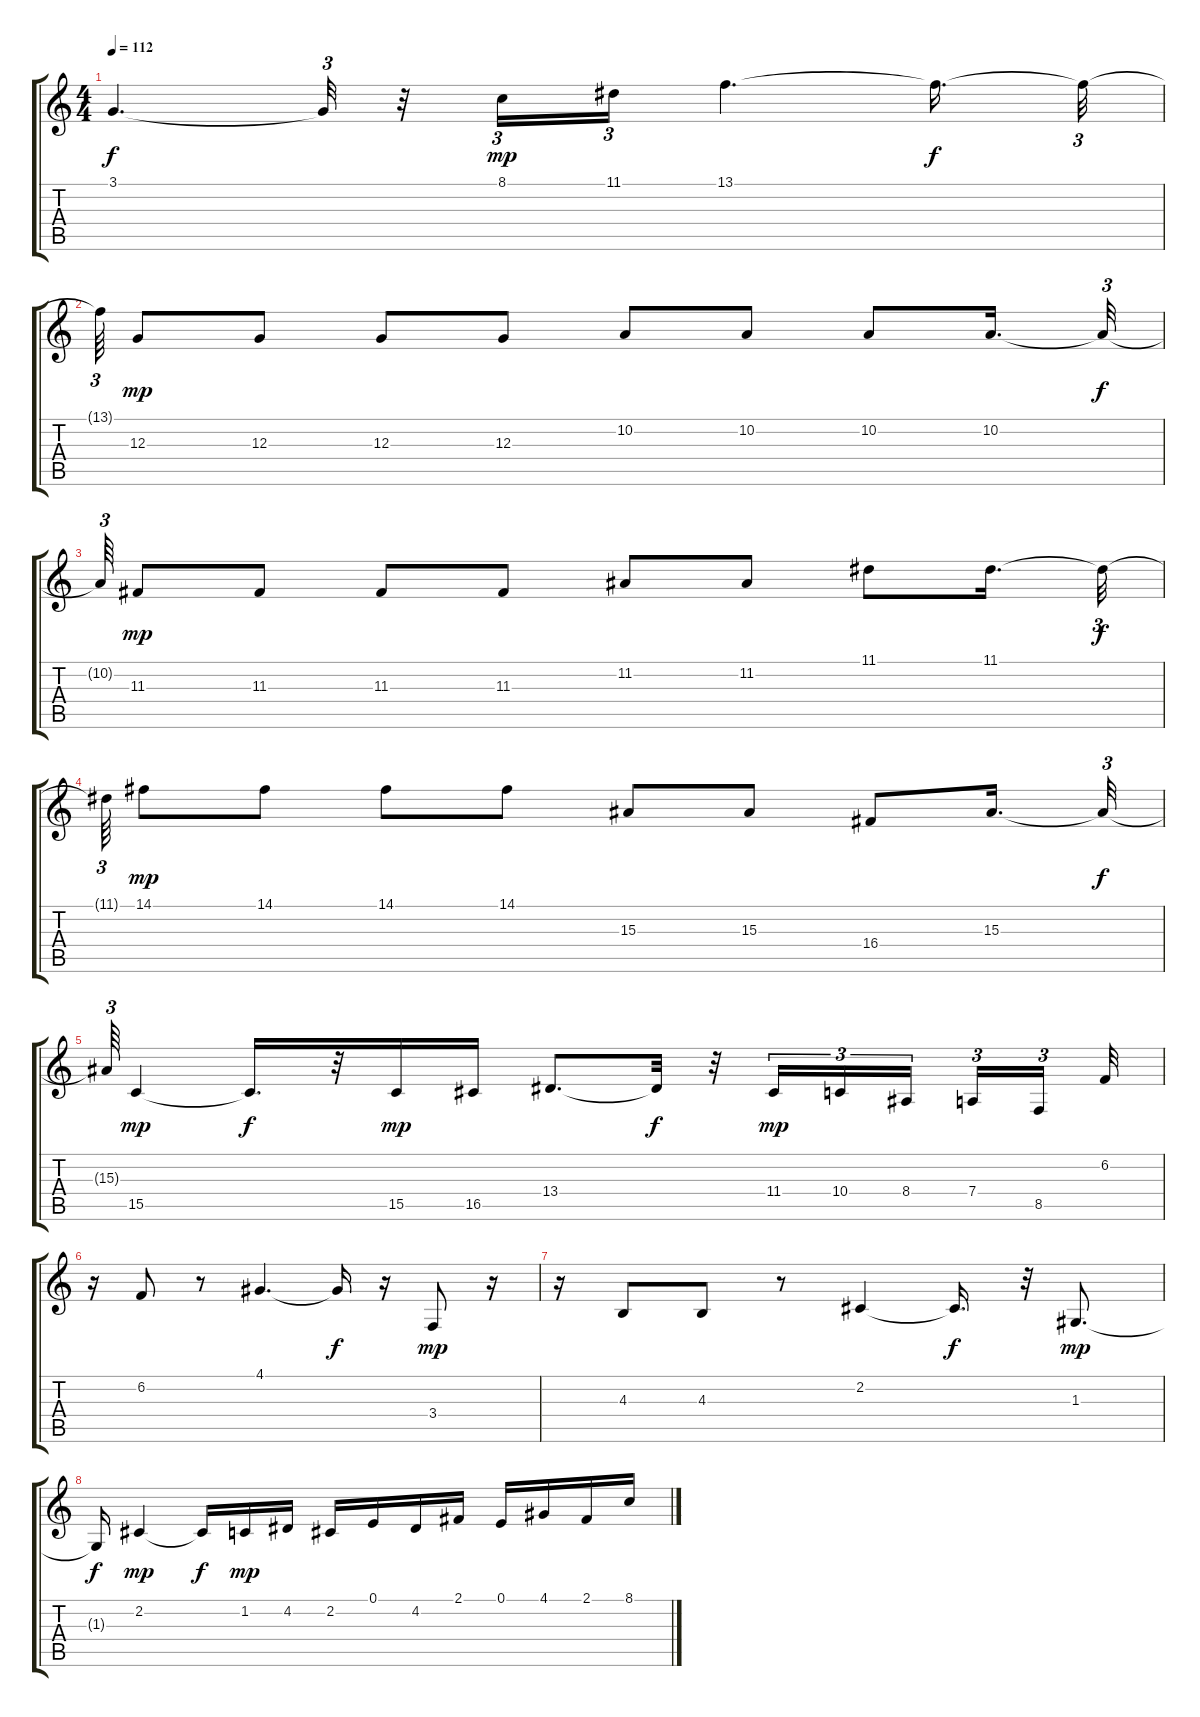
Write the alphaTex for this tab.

\track "" {instrument drawbarorgan}
\staff {score tabs}
\tuning (E4 B3 G3 D3 A2 E2) {hide}
\ts (4 4)
\tempo 112
\clef g2
\ks c
3.1{t}.4{d dy f} 3.1{t}.32{tu (3 2)} r.32 8.1.16{tu (3 2) dy mp} 11.1.16{tu (3 2)} 13.1.4{d} 13.1{t}.16{d dy f} 13.1{t}.32{tu (3 2)} |
13.1{t}.64{tu (3 2)} 12.3.8{dy mp} 12.3.8 12.3.8 12.3.8 10.2.8 10.2.8 10.2.8 10.2.16{d} 10.2{t}.32{tu (3 2) dy f} |
10.2{t}.64{tu (3 2)} 11.3.8{dy mp} 11.3.8 11.3.8 11.3.8 11.2.8 11.2.8 11.1.8 11.1.16{d} 11.1{t}.32{tu (3 2) dy f} |
11.1{t}.64{tu (3 2)} 14.1.8{dy mp} 14.1.8 14.1.8 14.1.8 15.3.8 15.3.8 16.4.8 15.3.16{d} 15.3{t}.32{tu (3 2) dy f} |
15.3{t}.64{tu (3 2)} 15.5.4{dy mp} 15.5{t}.16{d dy f} r.32 15.5.16{dy mp} 16.5.16 13.4.8{d} 13.4{t}.32{dy f} r.32 11.4.16{tu (3 2) dy mp} 10.4.16{tu (3 2)} 8.4.16{tu (3 2) beam splitsecondary} 7.4.16{tu (3 2)} 8.5.16{tu (3 2) beam splitsecondary} 6.2.32 |
r.16 6.2.8{instrument viola} r.8 4.1.4{d} 4.1{t}.16{dy f} r.16 3.4.8{dy mp} r.16 |
r.16 4.3.8 4.3.8 r.8 2.2.4 2.2{t}.16{d dy f} r.32 1.3.8{d dy mp} |
1.3{t}.16{dy f} 2.2.4{dy mp} 2.2{t}.16{dy f} 1.2.16{dy mp} 4.2.16 2.2.16 0.1.16 4.2.16 2.1.16 0.1.16 4.1.16 2.1.16 8.1.16
